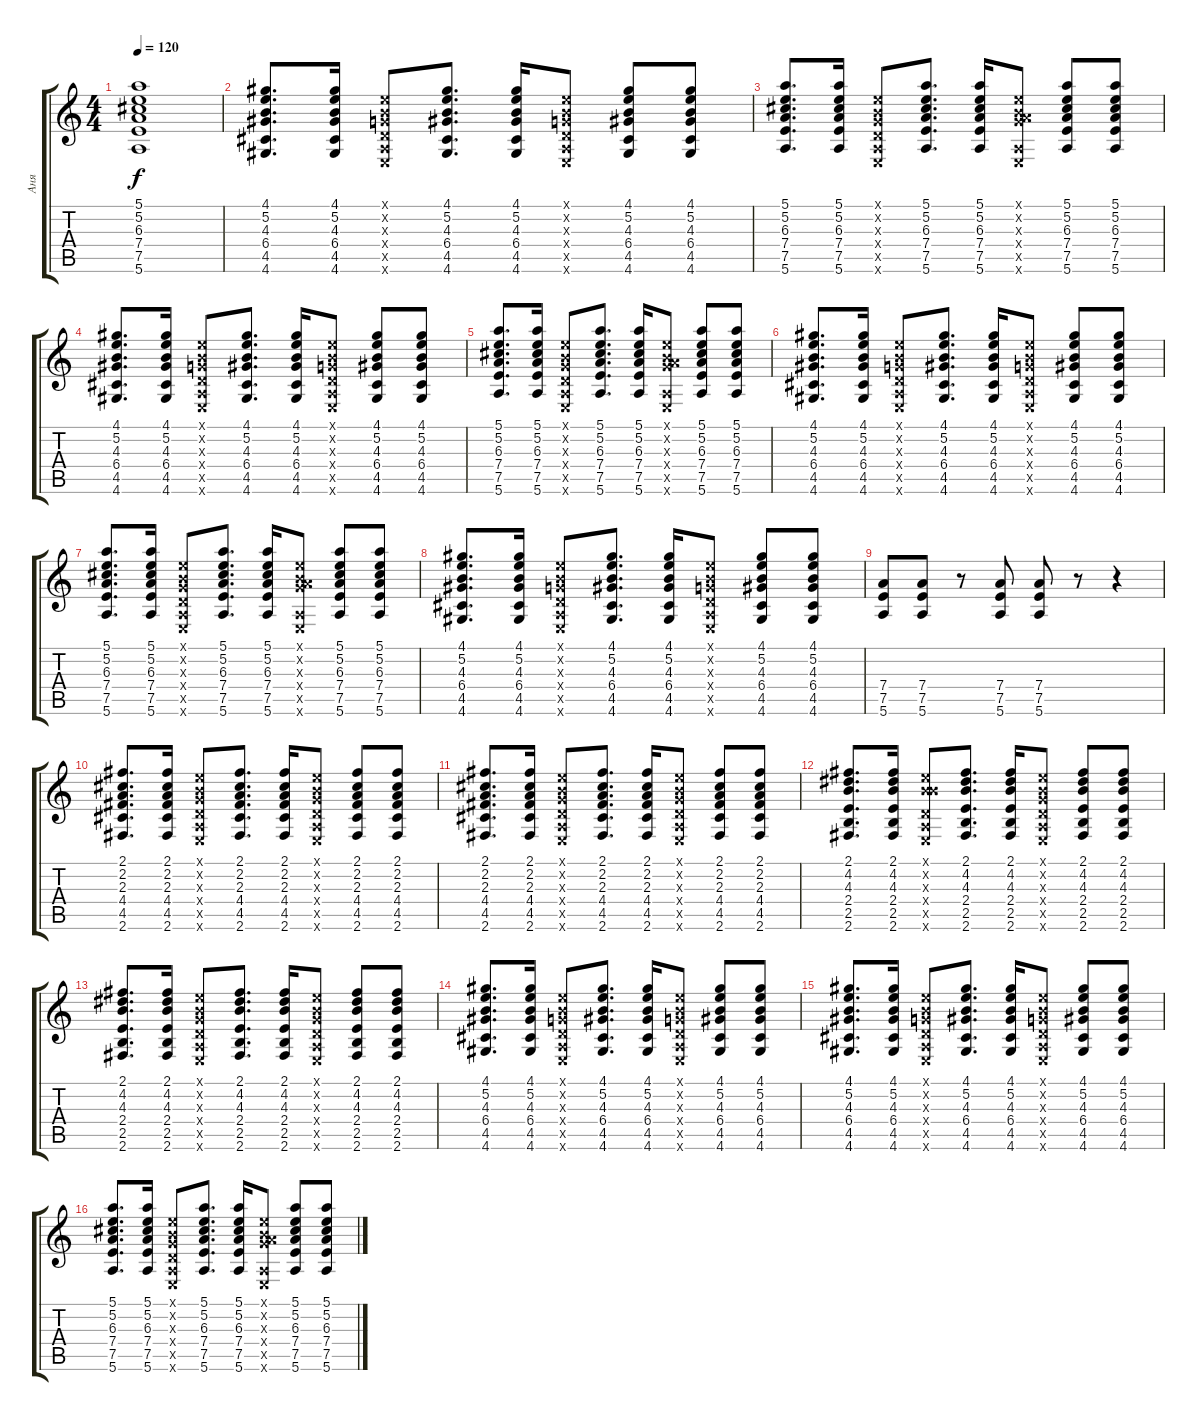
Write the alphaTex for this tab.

\track ("Аня" "Аня") {instrument acousticguitarnylon}
\staff {score tabs}
\tuning (E4 B3 G3 D3 A2 E2) {hide}
\ts (4 4)
\tempo 120
\clef g2
\ks c
(5.1 5.2 6.3 7.4 7.5 5.6).1{dy f} |
(4.1 5.2 4.3 6.4 4.5 4.6).8{d} (4.1 5.2 4.3 6.4 4.5 4.6).16 (0.1{x} 0.2{x} 0.3{x} 0.4{x} 0.5{x} 0.6{x}).8 (4.1 5.2 4.3 6.4 4.5 4.6).8{d} (4.1 5.2 4.3 6.4 4.5 4.6).16 (0.1{x} 0.2{x} 0.3{x} 0.4{x} 0.5{x} 0.6{x}).8 (4.1 5.2 4.3 6.4 4.5 4.6).8 (4.1 5.2 4.3 6.4 4.5 4.6).8 |
(5.1 5.2 6.3 7.4 7.5 5.6).8{d} (5.1 5.2 6.3 7.4 7.5 5.6).16 (0.1{x} 0.2{x} 0.3{x} 0.4{x} 0.5{x} 0.6{x}).8 (5.1 5.2 6.3 7.4 7.5 5.6).8{d} (5.1 5.2 6.3 7.4 7.5 5.6).16 (0.1{x} 0.2{x} 0.3{x} 7.4{x} 0.5{x} 0.6{x}).8 (5.1 5.2 6.3 7.4 7.5 5.6).8 (5.1 5.2 6.3 7.4 7.5 5.6).8 |
(4.1 5.2 4.3 6.4 4.5 4.6).8{d} (4.1 5.2 4.3 6.4 4.5 4.6).16 (0.1{x} 0.2{x} 0.3{x} 0.4{x} 0.5{x} 0.6{x}).8 (4.1 5.2 4.3 6.4 4.5 4.6).8{d} (4.1 5.2 4.3 6.4 4.5 4.6).16 (0.1{x} 0.2{x} 0.3{x} 0.4{x} 0.5{x} 0.6{x}).8 (4.1 5.2 4.3 6.4 4.5 4.6).8 (4.1 5.2 4.3 6.4 4.5 4.6).8 |
(5.1 5.2 6.3 7.4 7.5 5.6).8{d} (5.1 5.2 6.3 7.4 7.5 5.6).16 (0.1{x} 0.2{x} 0.3{x} 0.4{x} 0.5{x} 0.6{x}).8 (5.1 5.2 6.3 7.4 7.5 5.6).8{d} (5.1 5.2 6.3 7.4 7.5 5.6).16 (0.1{x} 0.2{x} 0.3{x} 7.4{x} 0.5{x} 0.6{x}).8 (5.1 5.2 6.3 7.4 7.5 5.6).8 (5.1 5.2 6.3 7.4 7.5 5.6).8 |
(4.1 5.2 4.3 6.4 4.5 4.6).8{d} (4.1 5.2 4.3 6.4 4.5 4.6).16 (0.1{x} 0.2{x} 0.3{x} 0.4{x} 0.5{x} 0.6{x}).8 (4.1 5.2 4.3 6.4 4.5 4.6).8{d} (4.1 5.2 4.3 6.4 4.5 4.6).16 (0.1{x} 0.2{x} 0.3{x} 0.4{x} 0.5{x} 0.6{x}).8 (4.1 5.2 4.3 6.4 4.5 4.6).8 (4.1 5.2 4.3 6.4 4.5 4.6).8 |
(5.1 5.2 6.3 7.4 7.5 5.6).8{d} (5.1 5.2 6.3 7.4 7.5 5.6).16 (0.1{x} 0.2{x} 0.3{x} 0.4{x} 0.5{x} 0.6{x}).8 (5.1 5.2 6.3 7.4 7.5 5.6).8{d} (5.1 5.2 6.3 7.4 7.5 5.6).16 (0.1{x} 0.2{x} 0.3{x} 7.4{x} 0.5{x} 0.6{x}).8 (5.1 5.2 6.3 7.4 7.5 5.6).8 (5.1 5.2 6.3 7.4 7.5 5.6).8 |
(4.1 5.2 4.3 6.4 4.5 4.6).8{d} (4.1 5.2 4.3 6.4 4.5 4.6).16 (0.1{x} 0.2{x} 0.3{x} 0.4{x} 0.5{x} 0.6{x}).8 (4.1 5.2 4.3 6.4 4.5 4.6).8{d} (4.1 5.2 4.3 6.4 4.5 4.6).16 (0.1{x} 0.2{x} 0.3{x} 0.4{x} 0.5{x} 0.6{x}).8 (4.1 5.2 4.3 6.4 4.5 4.6).8 (4.1 5.2 4.3 6.4 4.5 4.6).8 |
(7.4 7.5 5.6).8 (7.4 7.5 5.6).8 r.8 (7.4 7.5 5.6).8 (7.4 7.5 5.6).8 r.8 r.4 |
(2.1 2.2 2.3 4.4 4.5 2.6).8{d} (2.1 2.2 2.3 4.4 4.5 2.6).16 (0.1{x} 0.2{x} 0.3{x} 0.4{x} 0.5{x} 0.6{x}).8 (2.1 2.2 2.3 4.4 4.5 2.6).8{d} (2.1 2.2 2.3 4.4 4.5 2.6).16 (0.1{x} 0.2{x} 0.3{x} 0.4{x} 0.5{x} 0.6{x}).8 (2.1 2.2 2.3 4.4 4.5 2.6).8 (2.1 2.2 2.3 4.4 4.5 2.6).8 |
(2.1 2.2 2.3 4.4 4.5 2.6).8{d} (2.1 2.2 2.3 4.4 4.5 2.6).16 (0.1{x} 0.2{x} 0.3{x} 0.4{x} 0.5{x} 0.6{x}).8 (2.1 2.2 2.3 4.4 4.5 2.6).8{d} (2.1 2.2 2.3 4.4 4.5 2.6).16 (0.1{x} 0.2{x} 0.3{x} 0.4{x} 0.5{x} 0.6{x}).8 (2.1 2.2 2.3 4.4 4.5 2.6).8 (2.1 2.2 2.3 4.4 4.5 2.6).8 |
(2.1 4.2 4.3 2.4 2.5 2.6).8{d} (2.1 4.2 4.3 2.4 2.5 2.6).16 (0.1{x} 0.2{x} 4.3{x} 0.4{x} 0.5{x} 0.6{x}).8 (2.1 4.2 4.3 2.4 2.5 2.6).8{d} (2.1 4.2 4.3 2.4 2.5 2.6).16 (0.1{x} 0.2{x} 0.3{x} 0.4{x} 0.5{x} 0.6{x}).8 (2.1 4.2 4.3 2.4 2.5 2.6).8 (2.1 4.2 4.3 2.4 2.5 2.6).8 |
(2.1 4.2 4.3 2.4 2.5 2.6).8{d} (2.1 4.2 4.3 2.4 2.5 2.6).16 (0.1{x} 0.2{x} 0.3{x} 0.4{x} 0.5{x} 0.6{x}).8 (2.1 4.2 4.3 2.4 2.5 2.6).8{d} (2.1 4.2 4.3 2.4 2.5 2.6).16 (0.1{x} 0.2{x} 0.3{x} 0.4{x} 0.5{x} 0.6{x}).8 (2.1 4.2 4.3 2.4 2.5 2.6).8 (2.1 4.2 4.3 2.4 2.5 2.6).8 |
(4.1 5.2 4.3 6.4 4.5 4.6).8{d} (4.1 5.2 4.3 6.4 4.5 4.6).16 (0.1{x} 0.2{x} 0.3{x} 0.4{x} 0.5{x} 0.6{x}).8 (4.1 5.2 4.3 6.4 4.5 4.6).8{d} (4.1 5.2 4.3 6.4 4.5 4.6).16 (0.1{x} 0.2{x} 0.3{x} 0.4{x} 0.5{x} 0.6{x}).8 (4.1 5.2 4.3 6.4 4.5 4.6).8 (4.1 5.2 4.3 6.4 4.5 4.6).8 |
(4.1 5.2 4.3 6.4 4.5 4.6).8{d} (4.1 5.2 4.3 6.4 4.5 4.6).16 (0.1{x} 0.2{x} 0.3{x} 0.4{x} 0.5{x} 0.6{x}).8 (4.1 5.2 4.3 6.4 4.5 4.6).8{d} (4.1 5.2 4.3 6.4 4.5 4.6).16 (0.1{x} 0.2{x} 0.3{x} 0.4{x} 0.5{x} 0.6{x}).8 (4.1 5.2 4.3 6.4 4.5 4.6).8 (4.1 5.2 4.3 6.4 4.5 4.6).8 |
(5.1 5.2 6.3 7.4 7.5 5.6).8{d} (5.1 5.2 6.3 7.4 7.5 5.6).16 (0.1{x} 0.2{x} 0.3{x} 0.4{x} 0.5{x} 0.6{x}).8 (5.1 5.2 6.3 7.4 7.5 5.6).8{d} (5.1 5.2 6.3 7.4 7.5 5.6).16 (0.1{x} 0.2{x} 0.3{x} 7.4{x} 0.5{x} 0.6{x}).8 (5.1 5.2 6.3 7.4 7.5 5.6).8 (5.1 5.2 6.3 7.4 7.5 5.6).8
